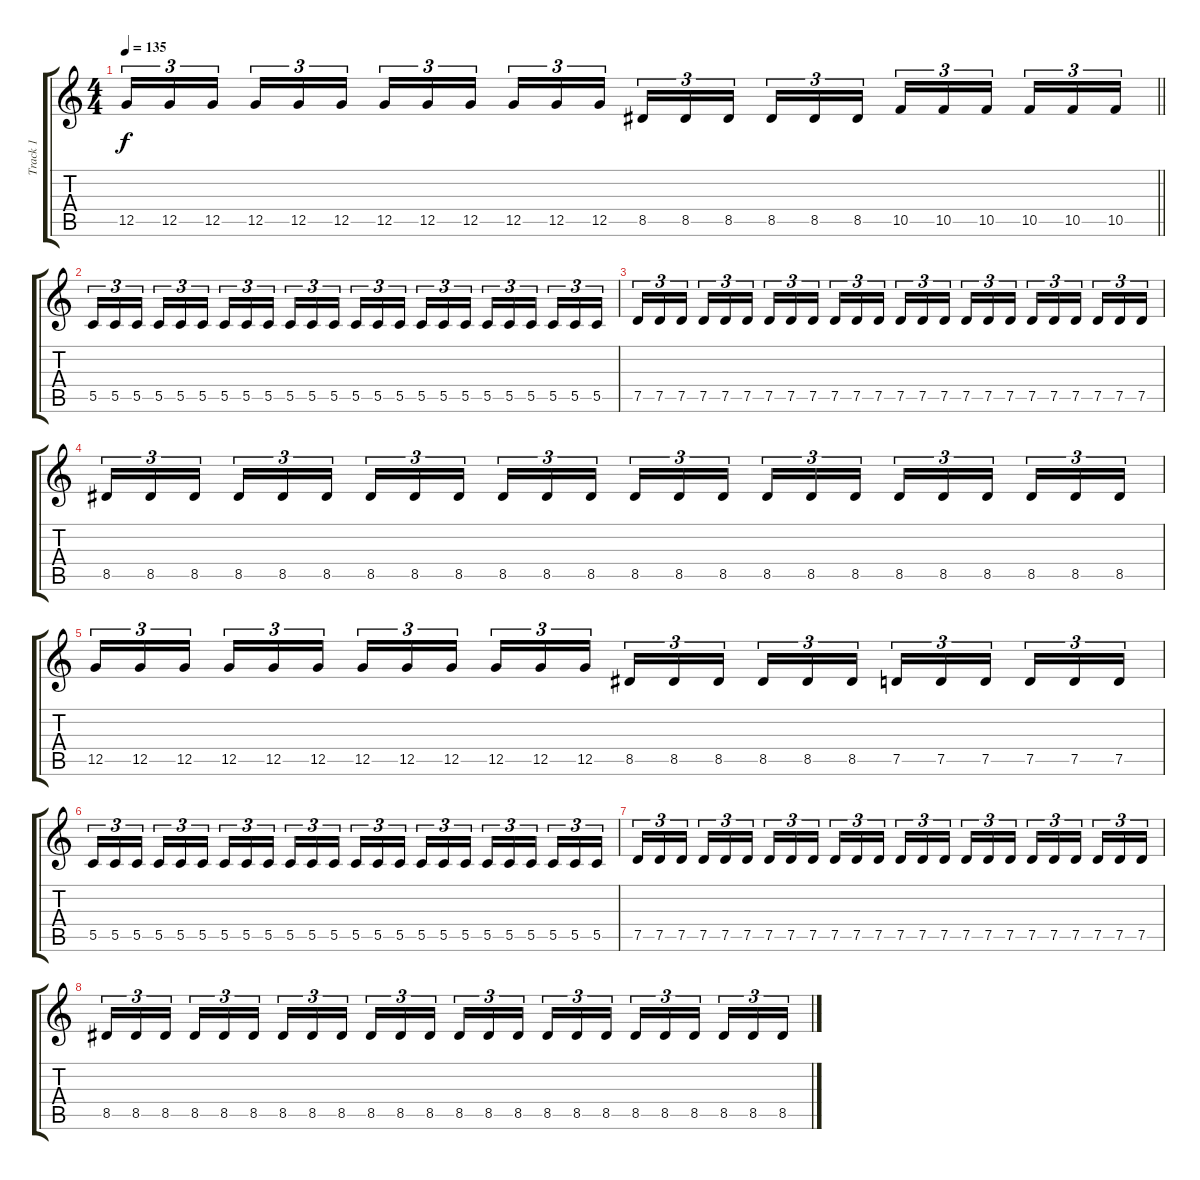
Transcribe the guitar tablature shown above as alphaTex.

\track ("Track 1" "Track 1") {instrument distortionguitar}
\staff {score tabs}
\tuning (D4 A3 F3 C3 G2 C2) {hide}
\ts (4 4)
\tempo 135
\clef g2
\barLineRight lightlight
\ks c
12.5.16{tu (3 2) dy f} 12.5.16{tu (3 2)} 12.5.16{tu (3 2) beam splitsecondary} 12.5.16{tu (3 2)} 12.5.16{tu (3 2)} 12.5.16{tu (3 2)} 12.5.16{tu (3 2)} 12.5.16{tu (3 2)} 12.5.16{tu (3 2) beam splitsecondary} 12.5.16{tu (3 2)} 12.5.16{tu (3 2)} 12.5.16{tu (3 2)} 8.5.16{tu (3 2)} 8.5.16{tu (3 2)} 8.5.16{tu (3 2) beam splitsecondary} 8.5.16{tu (3 2)} 8.5.16{tu (3 2)} 8.5.16{tu (3 2)} 10.5.16{tu (3 2)} 10.5.16{tu (3 2)} 10.5.16{tu (3 2) beam splitsecondary} 10.5.16{tu (3 2)} 10.5.16{tu (3 2)} 10.5.16{tu (3 2)} |
5.5.16{tu (3 2)} 5.5.16{tu (3 2)} 5.5.16{tu (3 2) beam splitsecondary} 5.5.16{tu (3 2)} 5.5.16{tu (3 2)} 5.5.16{tu (3 2)} 5.5.16{tu (3 2)} 5.5.16{tu (3 2)} 5.5.16{tu (3 2) beam splitsecondary} 5.5.16{tu (3 2)} 5.5.16{tu (3 2)} 5.5.16{tu (3 2)} 5.5.16{tu (3 2)} 5.5.16{tu (3 2)} 5.5.16{tu (3 2) beam splitsecondary} 5.5.16{tu (3 2)} 5.5.16{tu (3 2)} 5.5.16{tu (3 2)} 5.5.16{tu (3 2)} 5.5.16{tu (3 2)} 5.5.16{tu (3 2) beam splitsecondary} 5.5.16{tu (3 2)} 5.5.16{tu (3 2)} 5.5.16{tu (3 2)} |
7.5.16{tu (3 2)} 7.5.16{tu (3 2)} 7.5.16{tu (3 2) beam splitsecondary} 7.5.16{tu (3 2)} 7.5.16{tu (3 2)} 7.5.16{tu (3 2)} 7.5.16{tu (3 2)} 7.5.16{tu (3 2)} 7.5.16{tu (3 2) beam splitsecondary} 7.5.16{tu (3 2)} 7.5.16{tu (3 2)} 7.5.16{tu (3 2)} 7.5.16{tu (3 2)} 7.5.16{tu (3 2)} 7.5.16{tu (3 2) beam splitsecondary} 7.5.16{tu (3 2)} 7.5.16{tu (3 2)} 7.5.16{tu (3 2)} 7.5.16{tu (3 2)} 7.5.16{tu (3 2)} 7.5.16{tu (3 2) beam splitsecondary} 7.5.16{tu (3 2)} 7.5.16{tu (3 2)} 7.5.16{tu (3 2)} |
8.5.16{tu (3 2)} 8.5.16{tu (3 2)} 8.5.16{tu (3 2) beam splitsecondary} 8.5.16{tu (3 2)} 8.5.16{tu (3 2)} 8.5.16{tu (3 2)} 8.5.16{tu (3 2)} 8.5.16{tu (3 2)} 8.5.16{tu (3 2) beam splitsecondary} 8.5.16{tu (3 2)} 8.5.16{tu (3 2)} 8.5.16{tu (3 2)} 8.5.16{tu (3 2)} 8.5.16{tu (3 2)} 8.5.16{tu (3 2) beam splitsecondary} 8.5.16{tu (3 2)} 8.5.16{tu (3 2)} 8.5.16{tu (3 2)} 8.5.16{tu (3 2)} 8.5.16{tu (3 2)} 8.5.16{tu (3 2) beam splitsecondary} 8.5.16{tu (3 2)} 8.5.16{tu (3 2)} 8.5.16{tu (3 2)} |
12.5.16{tu (3 2)} 12.5.16{tu (3 2)} 12.5.16{tu (3 2) beam splitsecondary} 12.5.16{tu (3 2)} 12.5.16{tu (3 2)} 12.5.16{tu (3 2)} 12.5.16{tu (3 2)} 12.5.16{tu (3 2)} 12.5.16{tu (3 2) beam splitsecondary} 12.5.16{tu (3 2)} 12.5.16{tu (3 2)} 12.5.16{tu (3 2)} 8.5.16{tu (3 2)} 8.5.16{tu (3 2)} 8.5.16{tu (3 2) beam splitsecondary} 8.5.16{tu (3 2)} 8.5.16{tu (3 2)} 8.5.16{tu (3 2)} 7.5.16{tu (3 2)} 7.5.16{tu (3 2)} 7.5.16{tu (3 2) beam splitsecondary} 7.5.16{tu (3 2)} 7.5.16{tu (3 2)} 7.5.16{tu (3 2)} |
5.5.16{tu (3 2)} 5.5.16{tu (3 2)} 5.5.16{tu (3 2) beam splitsecondary} 5.5.16{tu (3 2)} 5.5.16{tu (3 2)} 5.5.16{tu (3 2)} 5.5.16{tu (3 2)} 5.5.16{tu (3 2)} 5.5.16{tu (3 2) beam splitsecondary} 5.5.16{tu (3 2)} 5.5.16{tu (3 2)} 5.5.16{tu (3 2)} 5.5.16{tu (3 2)} 5.5.16{tu (3 2)} 5.5.16{tu (3 2) beam splitsecondary} 5.5.16{tu (3 2)} 5.5.16{tu (3 2)} 5.5.16{tu (3 2)} 5.5.16{tu (3 2)} 5.5.16{tu (3 2)} 5.5.16{tu (3 2) beam splitsecondary} 5.5.16{tu (3 2)} 5.5.16{tu (3 2)} 5.5.16{tu (3 2)} |
7.5.16{tu (3 2)} 7.5.16{tu (3 2)} 7.5.16{tu (3 2) beam splitsecondary} 7.5.16{tu (3 2)} 7.5.16{tu (3 2)} 7.5.16{tu (3 2)} 7.5.16{tu (3 2)} 7.5.16{tu (3 2)} 7.5.16{tu (3 2) beam splitsecondary} 7.5.16{tu (3 2)} 7.5.16{tu (3 2)} 7.5.16{tu (3 2)} 7.5.16{tu (3 2)} 7.5.16{tu (3 2)} 7.5.16{tu (3 2) beam splitsecondary} 7.5.16{tu (3 2)} 7.5.16{tu (3 2)} 7.5.16{tu (3 2)} 7.5.16{tu (3 2)} 7.5.16{tu (3 2)} 7.5.16{tu (3 2) beam splitsecondary} 7.5.16{tu (3 2)} 7.5.16{tu (3 2)} 7.5.16{tu (3 2)} |
8.5.16{tu (3 2)} 8.5.16{tu (3 2)} 8.5.16{tu (3 2) beam splitsecondary} 8.5.16{tu (3 2)} 8.5.16{tu (3 2)} 8.5.16{tu (3 2)} 8.5.16{tu (3 2)} 8.5.16{tu (3 2)} 8.5.16{tu (3 2) beam splitsecondary} 8.5.16{tu (3 2)} 8.5.16{tu (3 2)} 8.5.16{tu (3 2)} 8.5.16{tu (3 2)} 8.5.16{tu (3 2)} 8.5.16{tu (3 2) beam splitsecondary} 8.5.16{tu (3 2)} 8.5.16{tu (3 2)} 8.5.16{tu (3 2)} 8.5.16{tu (3 2)} 8.5.16{tu (3 2)} 8.5.16{tu (3 2) beam splitsecondary} 8.5.16{tu (3 2)} 8.5.16{tu (3 2)} 8.5.16{tu (3 2)}
